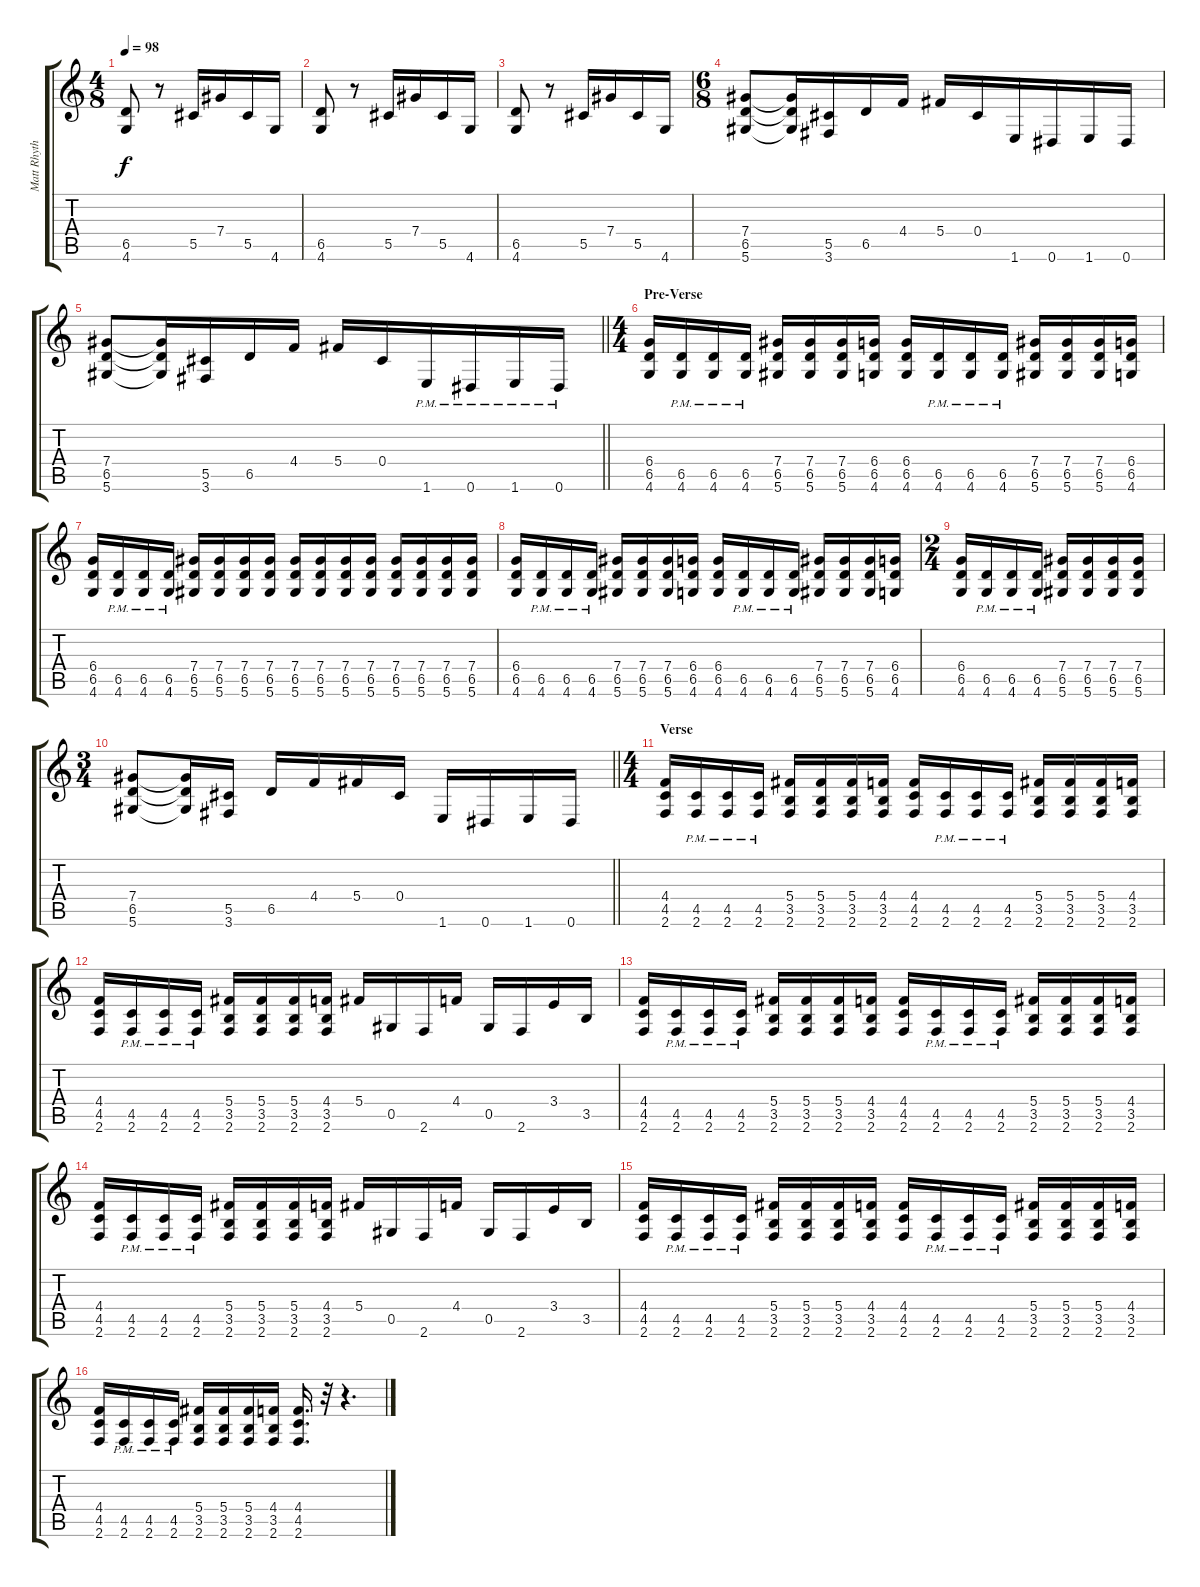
\track ("Matt Rhythm" "Matt Rhyth") {instrument distortionguitar}
\staff {score tabs}
\tuning (Eb4 Bb3 Gb3 Db3 Ab2 Eb2) {hide}
\ts (4 8)
\tempo 98
\clef g2
\ks c
(6.5 4.6).8{dy f} r.8 5.5.16 7.4.16 5.5.16 4.6.16 |
(6.5 4.6).8 r.8 5.5.16 7.4.16 5.5.16 4.6.16 |
(6.5 4.6).8 r.8 5.5.16 7.4.16 5.5.16 4.6.16 |
\ts (6 8)
(7.4 6.5 5.6).8 (7.4{t} 6.5{t} 5.6{t}).16 (5.5 3.6).16 6.5.16 4.4.16 5.4.16 0.4.16 1.6.16 0.6.16 1.6.16 0.6.16 |
\barLineRight lightlight
(7.4 6.5 5.6).8 (7.4{t} 6.5{t} 5.6{t}).16 (5.5 3.6).16 6.5.16 4.4.16 5.4.16 0.4.16 1.6{pm}.16 0.6{pm}.16 1.6{pm}.16 0.6{pm}.16 |
\ts (4 4)
\section ("" "Pre-Verse")
(6.4 6.5 4.6).16 (6.5{pm} 4.6{pm}).16 (6.5{pm} 4.6{pm}).16 (6.5{pm} 4.6{pm}).16 (7.4 6.5 5.6).16 (7.4 6.5 5.6).16 (7.4 6.5 5.6).16 (6.4 6.5 4.6).16 (6.4 6.5 4.6).16 (6.5{pm} 4.6{pm}).16 (6.5{pm} 4.6{pm}).16 (6.5{pm} 4.6{pm}).16 (7.4 6.5 5.6).16 (7.4 6.5 5.6).16 (7.4 6.5 5.6).16 (6.4 6.5 4.6).16 |
(6.4 6.5 4.6).16 (6.5{pm} 4.6{pm}).16 (6.5{pm} 4.6{pm}).16 (6.5{pm} 4.6{pm}).16 (7.4 6.5 5.6).16 (7.4 6.5 5.6).16 (7.4 6.5 5.6).16 (7.4 6.5 5.6).16 (7.4 6.5 5.6).16 (7.4 6.5 5.6).16 (7.4 6.5 5.6).16 (7.4 6.5 5.6).16 (7.4 6.5 5.6).16 (7.4 6.5 5.6).16 (7.4 6.5 5.6).16 (7.4 6.5 5.6).16 |
(6.4 6.5 4.6).16 (6.5{pm} 4.6{pm}).16 (6.5{pm} 4.6{pm}).16 (6.5{pm} 4.6{pm}).16 (7.4 6.5 5.6).16 (7.4 6.5 5.6).16 (7.4 6.5 5.6).16 (6.4 6.5 4.6).16 (6.4 6.5 4.6).16 (6.5{pm} 4.6{pm}).16 (6.5{pm} 4.6{pm}).16 (6.5{pm} 4.6{pm}).16 (7.4 6.5 5.6).16 (7.4 6.5 5.6).16 (7.4 6.5 5.6).16 (6.4 6.5 4.6).16 |
\ts (2 4)
(6.4 6.5 4.6).16 (6.5{pm} 4.6{pm}).16 (6.5{pm} 4.6{pm}).16 (6.5{pm} 4.6{pm}).16 (7.4 6.5 5.6).16 (7.4 6.5 5.6).16 (7.4 6.5 5.6).16 (7.4 6.5 5.6).16 |
\ts (3 4)
\barLineRight lightlight
(7.4 6.5 5.6).8 (7.4{t} 6.5{t} 5.6{t}).16 (5.5 3.6).16 6.5.16 4.4.16 5.4.16 0.4.16 1.6.16 0.6.16 1.6.16 0.6.16 |
\ts (4 4)
\section ("" "Verse")
(4.4 4.5 2.6).16 (4.5{pm} 2.6{pm}).16 (4.5{pm} 2.6{pm}).16 (4.5{pm} 2.6{pm}).16 (5.4 3.5 2.6).16 (5.4 3.5 2.6).16 (5.4 3.5 2.6).16 (4.4 3.5 2.6).16 (4.4 4.5 2.6).16 (4.5{pm} 2.6{pm}).16 (4.5{pm} 2.6{pm}).16 (4.5{pm} 2.6{pm}).16 (5.4 3.5 2.6).16 (5.4 3.5 2.6).16 (5.4 3.5 2.6).16 (4.4 3.5 2.6).16 |
(4.4 4.5 2.6).16 (4.5{pm} 2.6{pm}).16 (4.5{pm} 2.6{pm}).16 (4.5{pm} 2.6{pm}).16 (5.4 3.5 2.6).16 (5.4 3.5 2.6).16 (5.4 3.5 2.6).16 (4.4 3.5 2.6).16 5.4.16 0.5.16 2.6.16 4.4.16 0.5.16 2.6.16 3.4.16 3.5.16 |
(4.4 4.5 2.6).16 (4.5{pm} 2.6{pm}).16 (4.5{pm} 2.6{pm}).16 (4.5{pm} 2.6{pm}).16 (5.4 3.5 2.6).16 (5.4 3.5 2.6).16 (5.4 3.5 2.6).16 (4.4 3.5 2.6).16 (4.4 4.5 2.6).16 (4.5{pm} 2.6{pm}).16 (4.5{pm} 2.6{pm}).16 (4.5{pm} 2.6{pm}).16 (5.4 3.5 2.6).16 (5.4 3.5 2.6).16 (5.4 3.5 2.6).16 (4.4 3.5 2.6).16 |
(4.4 4.5 2.6).16 (4.5{pm} 2.6{pm}).16 (4.5{pm} 2.6{pm}).16 (4.5{pm} 2.6{pm}).16 (5.4 3.5 2.6).16 (5.4 3.5 2.6).16 (5.4 3.5 2.6).16 (4.4 3.5 2.6).16 5.4.16 0.5.16 2.6.16 4.4.16 0.5.16 2.6.16 3.4.16 3.5.16 |
(4.4 4.5 2.6).16 (4.5{pm} 2.6{pm}).16 (4.5{pm} 2.6{pm}).16 (4.5{pm} 2.6{pm}).16 (5.4 3.5 2.6).16 (5.4 3.5 2.6).16 (5.4 3.5 2.6).16 (4.4 3.5 2.6).16 (4.4 4.5 2.6).16 (4.5{pm} 2.6{pm}).16 (4.5{pm} 2.6{pm}).16 (4.5{pm} 2.6{pm}).16 (5.4 3.5 2.6).16 (5.4 3.5 2.6).16 (5.4 3.5 2.6).16 (4.4 3.5 2.6).16 |
(4.4 4.5 2.6).16 (4.5{pm} 2.6{pm}).16 (4.5{pm} 2.6{pm}).16 (4.5{pm} 2.6{pm}).16 (5.4 3.5 2.6).16 (5.4 3.5 2.6).16 (5.4 3.5 2.6).16 (4.4 3.5 2.6).16 (4.4 4.5 2.6).16{d} r.32 r.4{d}
